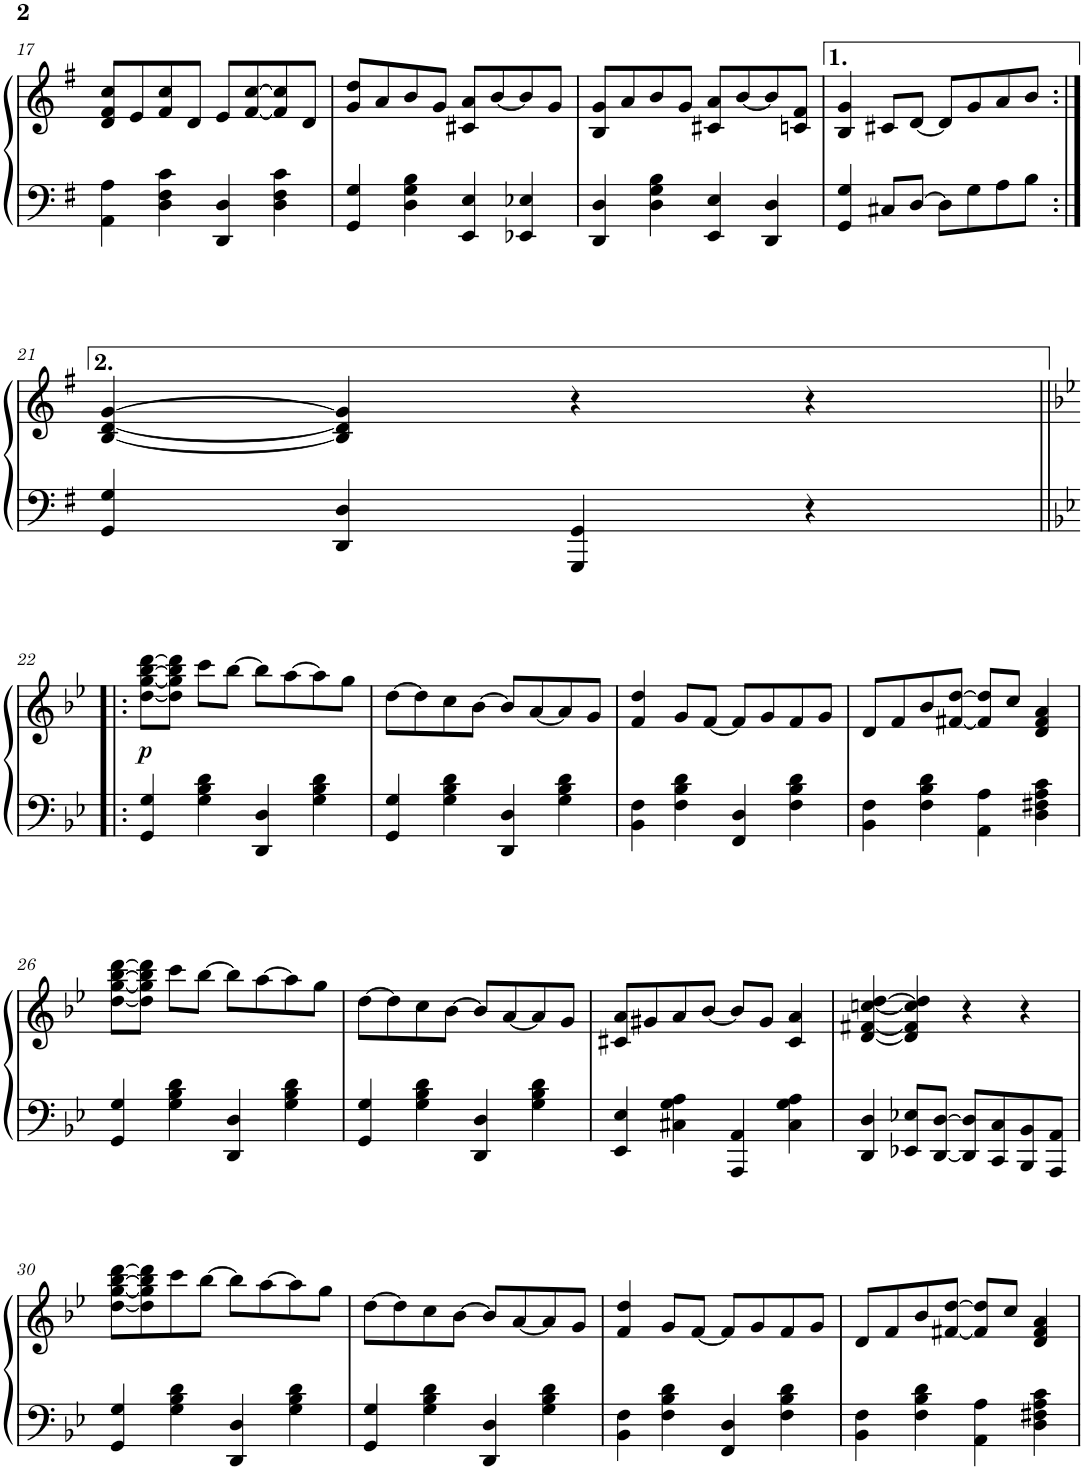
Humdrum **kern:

**kern	**kern	**dynam
*part1	*part1	*part1
*staff2	*staff1	*staff1/2
*I"Piano	*	*
*I'Pno.	*	*
!!LO:PB:g=z
*clefF4	*clefG2	*
*k[f#]	*k[f#]	*
*M2/2	*M2/2	*
*met(c|)	*met(c|)	*
=17	=17	=17
4AA\ 4A\	8d/ 8f#/ 8cc/L	.
.	8e/	.
4D\ 4F#\ 4c\	8f#/ 8cc/	.
.	8d/J	.
4DD/ 4D/	8e/L	.
.	[8f#/ [8cc/	.
4D\ 4F#\ 4c\	8f#/] 8cc/]	.
.	8d/J	.
=18	=18	=18
4GG/ 4G/	8g/ 8dd/L	.
.	8a/	.
4D\ 4G\ 4B\	8b/	.
.	8g/J	.
4EE/ 4E/	8c#X/ 8a/L	.
.	[8b/	.
4EE-X/ 4E-X/	8b/]	.
.	8g/J	.
=19	=19	=19
4DD/ 4D/	8B/ 8g/L	.
.	8a/	.
4D\ 4G\ 4B\	8b/	.
.	8g/J	.
4EE/ 4E/	8c#X/ 8a/L	.
.	[8b/	.
4DD/ 4D/	8b/]	.
.	8cn/ 8f#/J	.
=20	=20	=20
4GG/ 4G/	4B/ 4g/	.
8C#X/L	8c#X/L	.
[8D/J	[8d/J	.
8D\L]	8d/L]	.
8G\	8g/	.
8A\	8a/	.
8B\J	8b/J	.
!!LO:LB:g=z
=21:|!	=21:|!	=21:|!
4GG/ 4G/	[4B/ [4d/ [4g/	.
4DD/ 4D/	4B/] 4d/] 4g/]	.
4GGG/ 4GG/	4r	.
4r	4r	.
!!LO:LB:g=z
=22!|:	=22!|:	=22!|:
*k[b-e-]	*k[b-e-]	*
!	!	!LO:DY:b
4GG/ 4G/	[8dd\ [8gg\ [8bb-\ [8ddd\L	p
.	8dd\] 8gg\] 8bb-\] 8ddd\]J	.
4G\ 4B-\ 4d\	8ccc\L	.
.	[8bb-\J	.
4DD/ 4D/	8bb-\L]	.
.	[8aa\	.
4G\ 4B-\ 4d\	8aa\]	.
.	8gg\J	.
=23	=23	=23
4GG/ 4G/	[8dd\L	.
.	8dd\]	.
4G\ 4B-\ 4d\	8cc\	.
.	[8b-\J	.
4DD/ 4D/	8b-/L]	.
.	[8a/	.
4G\ 4B-\ 4d\	8a/]	.
.	8g/J	.
=24	=24	=24
4BB-\ 4F\	4f/ 4dd/	.
4F\ 4B-\ 4d\	8g/L	.
.	[8f/J	.
4FF/ 4D/	8f/L]	.
.	8g/	.
4F\ 4B-\ 4d\	8f/	.
.	8g/J	.
=25	=25	=25
4BB-\ 4F\	8d/L	.
.	8f/	.
4F\ 4B-\ 4d\	8b-/	.
.	[8f#X/ [8dd/J	.
4AA\ 4A\	8f#/] 8dd/]L	.
.	8cc/J	.
4D\ 4F#X\ 4A\ 4c\	4d/ 4f#/ 4a/	.
!!LO:LB:g=z
=26	=26	=26
4GG/ 4G/	[8dd\ [8gg\ [8bb-\ [8ddd\L	.
.	8dd\] 8gg\] 8bb-\] 8ddd\]J	.
4G\ 4B-\ 4d\	8ccc\L	.
.	[8bb-\J	.
4DD/ 4D/	8bb-\L]	.
.	[8aa\	.
4G\ 4B-\ 4d\	8aa\]	.
.	8gg\J	.
=27	=27	=27
4GG/ 4G/	[8dd\L	.
.	8dd\]	.
4G\ 4B-\ 4d\	8cc\	.
.	[8b-\J	.
4DD/ 4D/	8b-/L]	.
.	[8a/	.
4G\ 4B-\ 4d\	8a/]	.
.	8g/J	.
=28	=28	=28
4EE-/ 4E-/	8c#X/ 8a/L	.
.	8g#X/	.
4C#X\ 4G\ 4A\	8a/	.
.	[8b-/J	.
4AAA/ 4AA/	8b-/L]	.
.	8g#/J	.
4C#\ 4G\ 4A\	4c#/ 4a/	.
=29	=29	=29
4DD/ 4D/	[4d/ [4f#X/ [4ccn/ [4dd/	.
8EE-X/ 8E-X/L	4d/] 4f#/] 4cc/] 4dd/]	.
[8DD/ [8D/J	.	.
8DD/] 8D/]L	4r	.
8CC/ 8C/	.	.
8BBB-/ 8BB-/	4r	.
8AAA/ 8AA/J	.	.
!!LO:LB:g=z
=30	=30	=30
4GG/ 4G/	[8dd\ [8gg\ [8bb-\ [8ddd\L	.
.	8dd\] 8gg\] 8bb-\] 8ddd\]	.
4G\ 4B-\ 4d\	8ccc\	.
.	[8bb-\J	.
4DD/ 4D/	8bb-\L]	.
.	[8aa\	.
4G\ 4B-\ 4d\	8aa\]	.
.	8gg\J	.
=31	=31	=31
4GG/ 4G/	[8dd\L	.
.	8dd\]	.
4G\ 4B-\ 4d\	8cc\	.
.	[8b-\J	.
4DD/ 4D/	8b-/L]	.
.	[8a/	.
4G\ 4B-\ 4d\	8a/]	.
.	8g/J	.
=32	=32	=32
4BB-\ 4F\	4f/ 4dd/	.
4F\ 4B-\ 4d\	8g/L	.
.	[8f/J	.
4FF/ 4D/	8f/L]	.
.	8g/	.
4F\ 4B-\ 4d\	8f/	.
.	8g/J	.
=33	=33	=33
4BB-\ 4F\	8d/L	.
.	8f/	.
4F\ 4B-\ 4d\	8b-/	.
.	[8f#X/ [8dd/J	.
4AA\ 4A\	8f#/] 8dd/]L	.
.	8cc/J	.
4D\ 4F#X\ 4A\ 4c\	4d/ 4f#/ 4a/	.
=	=	=
*-	*-	*-
